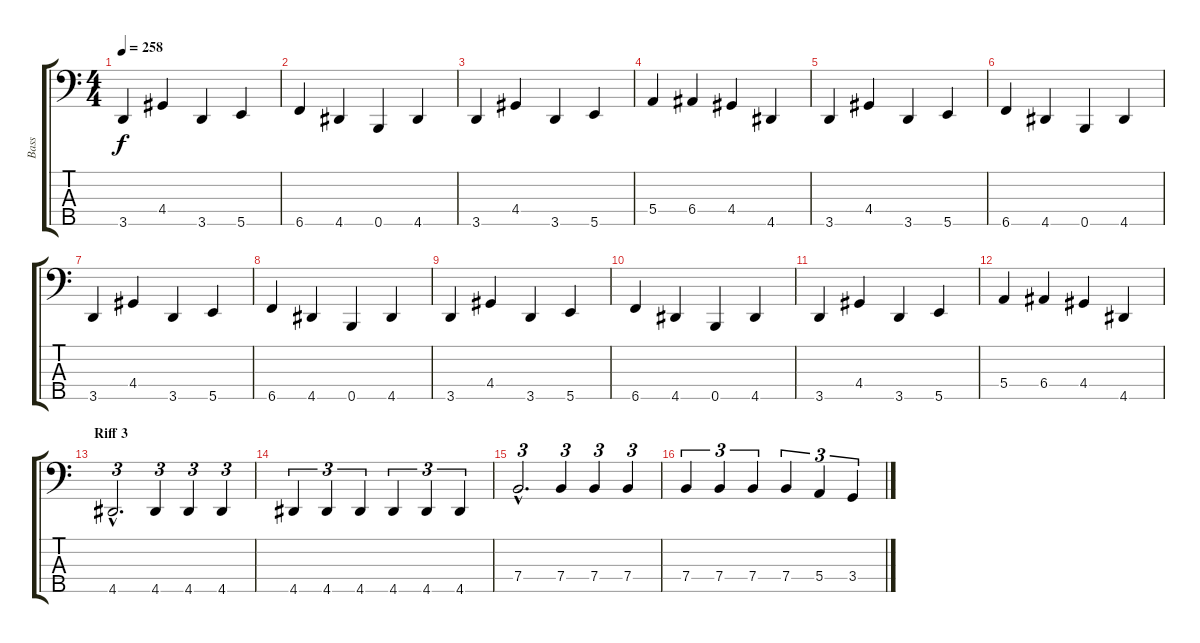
\track ("Bass" "Bass") {instrument electricbassfinger}
\staff {score tabs}
\tuning (G2 D2 A1 E1 B0) {hide}
\ts (4 4)
\tempo 258
\clef f4
\ks c
3.5.4{dy f} 4.4.4 3.5.4 5.5.4 |
6.5.4 4.5.4 0.5.4 4.5.4 |
3.5.4 4.4.4 3.5.4 5.5.4 |
5.4.4 6.4.4 4.4.4 4.5.4 |
3.5.4 4.4.4 3.5.4 5.5.4 |
6.5.4 4.5.4 0.5.4 4.5.4 |
3.5.4 4.4.4 3.5.4 5.5.4 |
6.5.4 4.5.4 0.5.4 4.5.4 |
3.5.4 4.4.4 3.5.4 5.5.4 |
6.5.4 4.5.4 0.5.4 4.5.4 |
3.5.4 4.4.4 3.5.4 5.5.4 |
5.4.4 6.4.4 4.4.4 4.5.4 |
\section ("" "Riff 3")
4.5{hac}.2{d tu (3 2)} 4.5.4{tu (3 2)} 4.5.4{tu (3 2)} 4.5.4{tu (3 2)} |
4.5.4{tu (3 2)} 4.5.4{tu (3 2)} 4.5.4{tu (3 2)} 4.5.4{tu (3 2)} 4.5.4{tu (3 2)} 4.5.4{tu (3 2)} |
7.4{hac}.2{d tu (3 2)} 7.4.4{tu (3 2)} 7.4.4{tu (3 2)} 7.4.4{tu (3 2)} |
7.4.4{tu (3 2)} 7.4.4{tu (3 2)} 7.4.4{tu (3 2)} 7.4.4{tu (3 2)} 5.4.4{tu (3 2)} 3.4.4{tu (3 2)}
